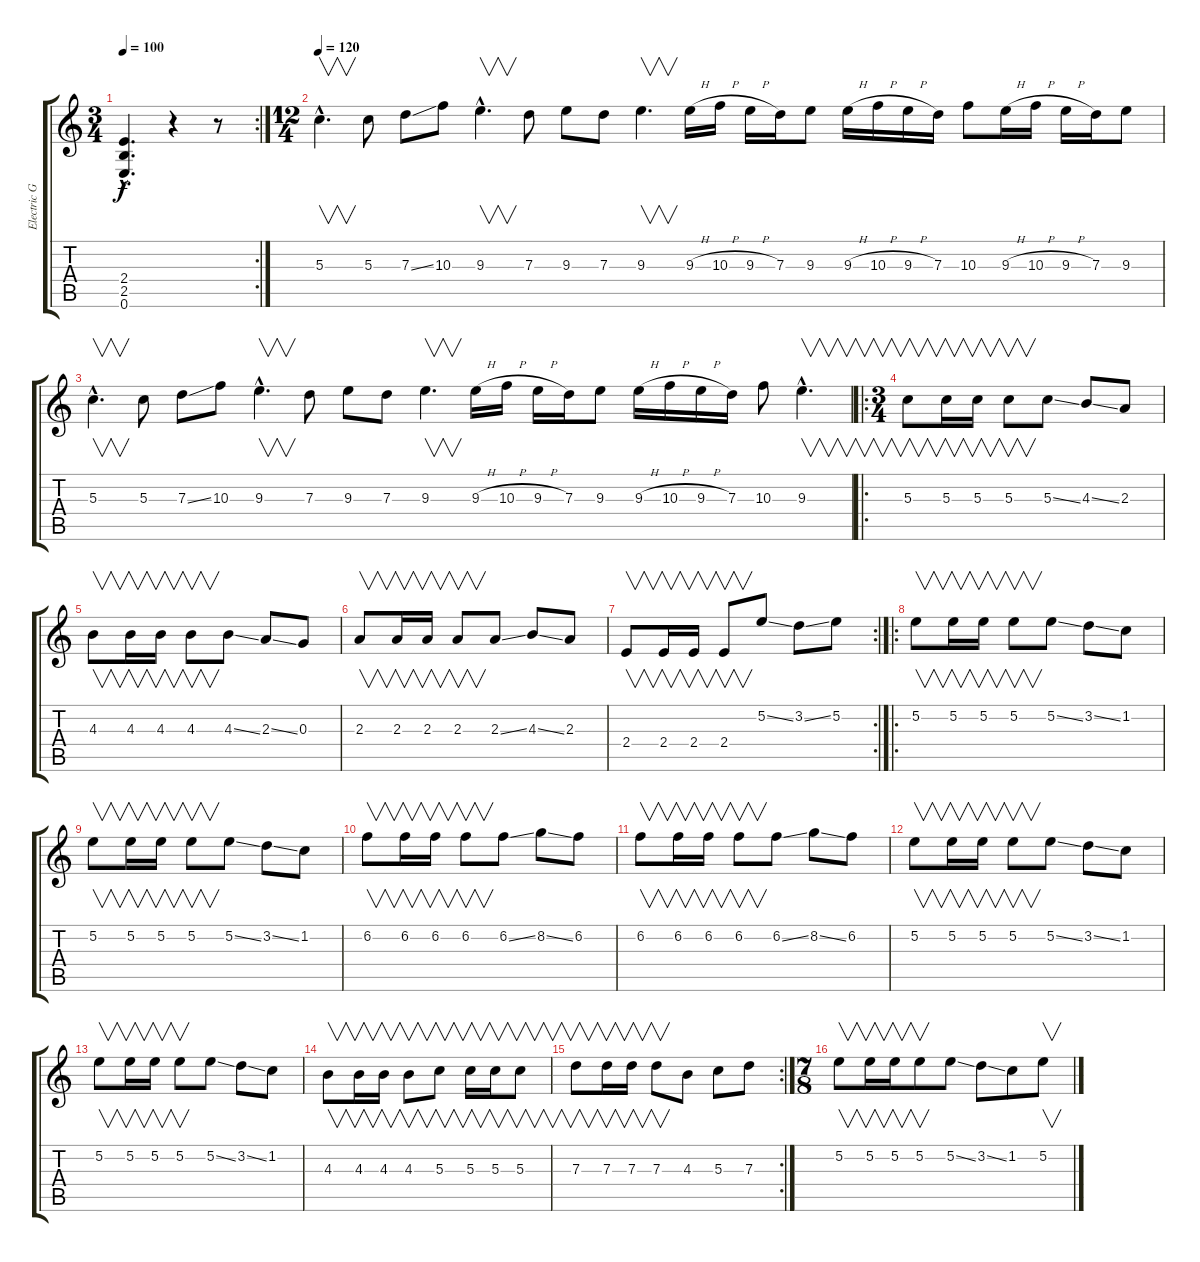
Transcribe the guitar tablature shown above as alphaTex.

\track ("Electric Guitar 2 (Disto)" "Electric G") {instrument distortionguitar}
\staff {score tabs}
\tuning (E4 B3 G3 D3 A2 E2) {hide}
\rc 2
\ts (3 4)
\tempo 100
\clef g2
\ks c
(2.4{hac} 2.5{hac} 0.6{hac}).4{d dy f} r.4 r.8 |
\ts (12 4)
\tempo 120
5.3{hac}.4{v d} 5.3.8 7.3{ss}.8 10.3.8 9.3{hac}.4{v d} 7.3.8 9.3.8 7.3.8 9.3.4{v d} 9.3{h}.16 10.3{h}.16 9.3{h}.16 7.3.16 9.3.8 9.3{h}.16 10.3{h}.16 9.3{h}.16 7.3.16 10.3.8 9.3{h}.16 10.3{h}.16 9.3{h}.16 7.3.16 9.3.8 |
5.3{hac}.4{v d} 5.3.8 7.3{ss}.8 10.3.8 9.3{hac}.4{v d} 7.3.8 9.3.8 7.3.8 9.3.4{v d} 9.3{h}.16 10.3{h}.16 9.3{h}.16 7.3.16 9.3.8 9.3{h}.16 10.3{h}.16 9.3{h}.16 7.3.16 10.3.8 9.3{hac}.4{v d} |
\ro
\ts (3 4)
5.3.8{v} 5.3.16{v} 5.3.16{v} 5.3.8{v} 5.3{ss}.8 4.3{ss}.8 2.3.8 |
4.3.8{v} 4.3.16{v} 4.3.16{v} 4.3.8{v} 4.3{ss}.8 2.3{ss}.8 0.3.8 |
2.3.8{v} 2.3.16{v} 2.3.16{v} 2.3.8{v} 2.3{ss}.8 4.3{ss}.8 2.3.8 |
\rc 2
2.4.8{v} 2.4.16{v} 2.4.16{v} 2.4.8{v} 5.2{ss}.8 3.2{ss}.8 5.2.8 |
\ro
5.2.8{v} 5.2.16{v} 5.2.16{v} 5.2.8{v} 5.2{ss}.8 3.2{ss}.8 1.2.8 |
5.2.8{v} 5.2.16{v} 5.2.16{v} 5.2.8{v} 5.2{ss}.8 3.2{ss}.8 1.2.8 |
6.2.8{v} 6.2.16{v} 6.2.16{v} 6.2.8{v} 6.2{ss}.8 8.2{ss}.8 6.2.8 |
6.2.8{v} 6.2.16{v} 6.2.16{v} 6.2.8{v} 6.2{ss}.8 8.2{ss}.8 6.2.8 |
5.2.8{v} 5.2.16{v} 5.2.16{v} 5.2.8{v} 5.2{ss}.8 3.2{ss}.8 1.2.8 |
5.2.8{v} 5.2.16{v} 5.2.16{v} 5.2.8{v} 5.2{ss}.8 3.2{ss}.8 1.2.8 |
4.3.8{v} 4.3.16{v} 4.3.16{v} 4.3.8{v} 5.3.8{v} 5.3.16{v} 5.3.16{v} 5.3.8{v} |
\rc 2
7.3.8{v} 7.3.16{v} 7.3.16{v} 7.3.8{v} 4.3.8 5.3.8 7.3.8 |
\ts (7 8)
5.2.8{v volume 11} 5.2.16{v} 5.2.16{v} 5.2.8{v} 5.2{ss}.8 3.2{ss}.8 1.2.8 5.2.8{v}
